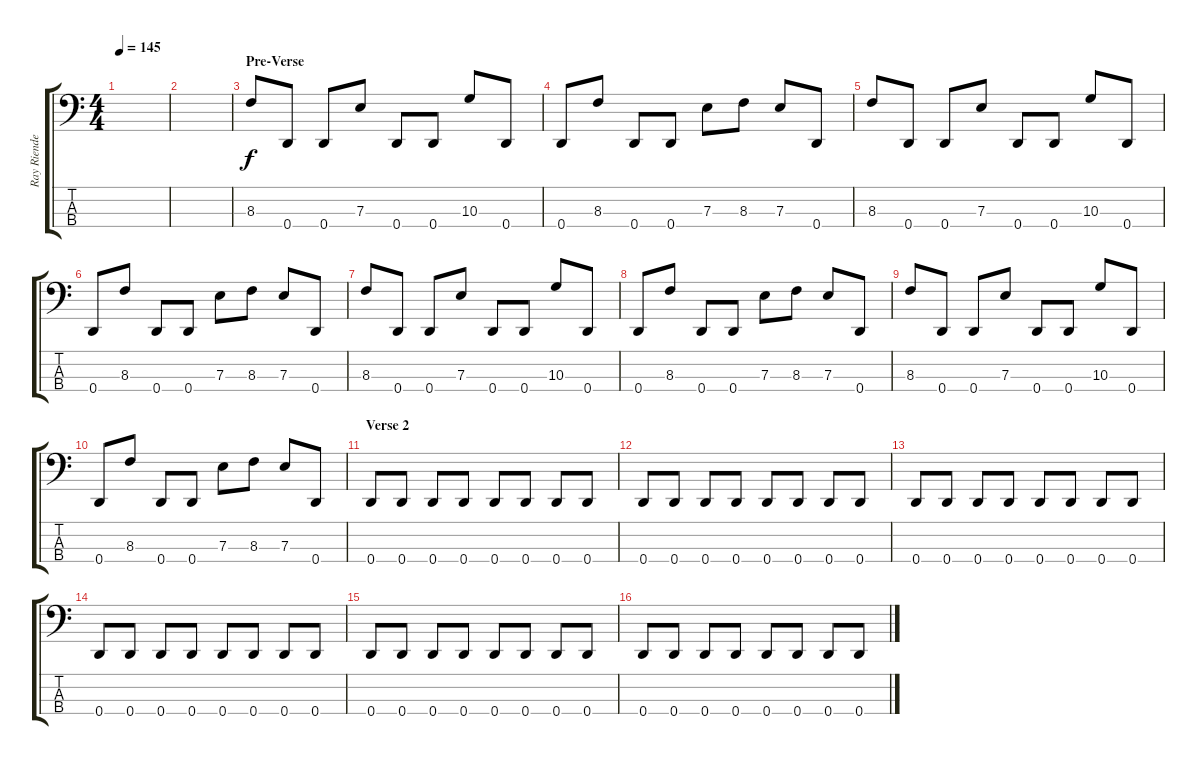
\track ("Ray Riendeau" "Ray Riende") {instrument electricbassfinger}
\staff {score tabs}
\tuning (G2 D2 A1 D1) {hide}
\ts (4 4)
\tempo 145
\clef f4
\ks c
|
|
\section ("" "Pre-Verse")
8.3.8 0.4.8 0.4.8 7.3.8 0.4.8 0.4.8 10.3.8 0.4.8 |
0.4.8 8.3.8 0.4.8 0.4.8 7.3.8 8.3.8 7.3.8 0.4.8 |
8.3.8 0.4.8 0.4.8 7.3.8 0.4.8 0.4.8 10.3.8 0.4.8 |
0.4.8 8.3.8 0.4.8 0.4.8 7.3.8 8.3.8 7.3.8 0.4.8 |
8.3.8 0.4.8 0.4.8 7.3.8 0.4.8 0.4.8 10.3.8 0.4.8 |
0.4.8 8.3.8 0.4.8 0.4.8 7.3.8 8.3.8 7.3.8 0.4.8 |
8.3.8 0.4.8 0.4.8 7.3.8 0.4.8 0.4.8 10.3.8 0.4.8 |
0.4.8 8.3.8 0.4.8 0.4.8 7.3.8 8.3.8 7.3.8 0.4.8 |
\section ("" "Verse 2")
0.4.8 0.4.8 0.4.8 0.4.8 0.4.8 0.4.8 0.4.8 0.4.8 |
0.4.8 0.4.8 0.4.8 0.4.8 0.4.8 0.4.8 0.4.8 0.4.8 |
0.4.8 0.4.8 0.4.8 0.4.8 0.4.8 0.4.8 0.4.8 0.4.8 |
0.4.8 0.4.8 0.4.8 0.4.8 0.4.8 0.4.8 0.4.8 0.4.8 |
0.4.8 0.4.8 0.4.8 0.4.8 0.4.8 0.4.8 0.4.8 0.4.8 |
0.4.8 0.4.8 0.4.8 0.4.8 0.4.8 0.4.8 0.4.8 0.4.8
